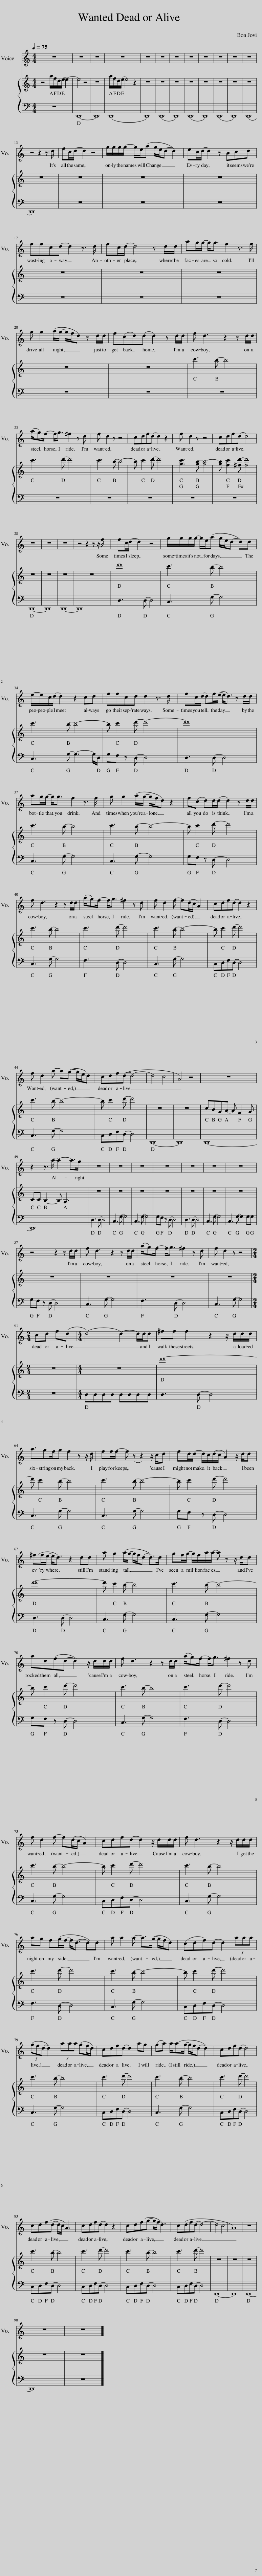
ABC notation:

X:1
%%score 1 { 2 | 3 }
L:1/8
Q:1/4=75
M:4/4
I:linebreak $
K:C
V:1 treble
V:2 treble
V:3 bass
V:1
 z8 | z8 | z8 | z8 | z8 | %5
 z8 | z8 | z8 | z8 | z8 | %10
 z8 | z8 |$ z4 z2 z3/2 d/ | fc/d/- d2 z4 | g/g/g/g/- g/e/(a g/e/d- d2) | %15
 ec/d/- d2 z Bcd |$ ffcd- d2 z3/2 d/ | fc/d/- d4 z d/d/ | ag/g/- g<g f2 z3/2 f/ |$ g g2 (a/g/- g/f/d) z d/d/ | %20
 f(cd)(d d2) z d/d/ | f d3 z2 z d/d/ |$ (a/g)f/- f<g ^f2 z d | f d2 z z4 | cdfd- d2 z2 | %25
 f d2 z z4 | cdf(d d4) |$ z8 | z8 | z8 | %30
 z4 z2 z z/ f/ | fc/d/- d2 z4 | g/g/g/g/- g/e/(a g/e/d- d)d |$ e/-e/c/d/- d2 z2 cd | ffcd d2 z3/2 d/ | %35
 fc/d/- df/(e/- e<d) z d/d/ |$ ag/g/- g<g f2 z3/2 f/ | g g2 (a/g/- g/f/d) z2 | f(c d)d/(d/ d2) z d/d/ |$ f d3 z2 z d/d/ | %40
 (a/g)f/- f<g ^f2 z d | f d2 f- f(d/c/ A2) | cdfd- d2 z2 |$ f d2 a- a(g- g/e/d) | cdf(d- d4- | %45
 d4 c4 | A4) z4 | z8 |$ z2 z3/2 a/- a2- a>g | z8 | %50
 z8 | z8 | z8 | z8 | z8 | %55
 z8 |$ z4 z2 z d/d/ | f d3 z2 z d/d/ | (a/g)f/- f<g ^f2 z d | f d2 z z4 |$ %60
[M:2/4] cd f(d |[M:4/4] (d4) d2-) d/d/d | ^ff f2 z2 z/ d/d/d/ |$ a3/2gf/g f2 z z/ d/ | ff/f/- f (z z2) z/ c/d | %65
 fd/d/- d/c/(d/c/ A2) z/ d/d |$ ^ff/e/- (e<d) z2 dd | a g2 (a/g/- g/f/(d d>))d | gf/g/- g/f/a/a/- a z z/ d/d |$ ad(fd- d2) z/ d/d/d/ | %70
 f d3 z2 z d/d/ | (a/g)f/- f<g ^f2 z d |$ f d2 f- f(d/c/ A2) | cdfd- d2 z/ d/d/d/ | f d3 z2 z/ d/d/d/ |$ %75
 ag f(g/f/- f<d-) dd | a a2 a- a>(g- g/f/d) | (cdf)d- d2 (3aaa |$ (3(gfd- d2) (3aaa (gf/d/) | cdfd- d2 ag | %80
 (ga) a/ag/- (g/f/d- d2) | cdfd- d4 |$ cdfd- (d/c/ A3) | cdfd- d2 z2 | cdfg- (g/f/ d3) | %85
 cdfd- d4- | (d4 c4 | A8) | z8 |$ z8 | %90
 z8 |] %91
V:2
 z4 a/f/d/e/- e2- | e4 z4 | z8 | a/f/d/(e/ e4) z2 | z8 | %5
 z8 | z8 | z8 | z8 | z8 | %10
 z8 | z8 |$ z8 | z8 | z8 | %15
 z8 |$ z8 | z8 | z8 |$ z8 | %20
 z8 | c'3 b- b4 |$ c'3 d'- d'4 | c'3 b- b4- | b c'2 d'- d'4 | %25
 [gc']3 [gb-] [gb-]4 | [gb] [fc']2 [^fd'-] [fd']4 |$ z8 | z8 | z8 | %30
 z8 | d'8 | c'3 b- b4 |$ c'3 b- b4- | b c'2 d'- d'4- | %35
 d'8 |$ c'3 b- b4 | c'3 b- b4- | b c'2 d'- d'4 |$ c'3 b- b4 | %40
 c'3 d'- d'4 | c'3 b- b4- | b c'2 d'- d'4 |$ c'3 b- b4- | b c'2 d'- d'4 | %45
 z8 | z8 | cBGA- A F2 G |$ CC B,2- B, A,3 | z8 | %50
 z8 | z8 | z8 | z8 | z8 | %55
 z8 |$ z8 | z8 | z8 | z8 |$ %60
[M:2/4] z4 |[M:4/4] z8 | d'8- |$ d' c'2 b- b4 | c'3 b- b4- | %65
 b c'2 d'- d'4 |$ d'8- | d' c'2 b- b4 | c'3 b- b4- |$ b c'2 d'- d'4 | %70
 c'3 b- b4 | c'3 d'- d'4 |$ c'3 b- b4- | b c'2 d'- d'4 | c'3 b- b4 |$ %75
 c'3 d'- d'4 | c'3 b- b4- | b c'2 d'- d'4 |$ c'3 b- b4 | c'3 d'- d'4 | %80
 c'3 b- b4 | c'3 d'- d'4 |$ c'3 b- b4 | c'3 d'- d'4 | c'3 b- b4 | %85
 c'3 d'- d'4 | z8 | z8 | z8 |$ z8 | %90
 z8 |] %91
V:3
 z8 | D,,8- | D,,8 | (D,,8 | D,,8) | %5
 (D,,8 | D,,8) | (D,,8 | D,,8) | (D,,8 | %10
 D,,8) | (D,,8 |$ D,,8) | z8 | z8 | %15
 z8 |$ z8 | z8 | z8 |$ z8 | %20
 z8 | z8 |$ z8 | z8 | z8 | %25
 z8 | z8 |$ D,,8- | D,,8 | D,,8- | %30
 D,,8 | D,3 D,- D,4 | C,3 G,- G,4 |$ C,3 G,- G,3- G,/D,/ | G,F, z D,- D,4 | %35
 D,3 D,- D,4 |$ C,3 G,- G,4 | C,3 G,- G,4 | G,F, z D,- D,4 |$ C,3 G,- G,4 | %40
 F,3 D,- D,4 | C,3 G,- G,4 | C,D,F,D,- D,4 |$ C,3 G,- G,4 | C,D,F,D,- D,4 | %45
 D,,8- | D,,8 | D,,8- |$ D,,8 | D,3 D,- D,4 | %50
 C,3 G,- G,4 | C,3 G,- G,4 | G,F, z D,- D,4 | D,3 D,- D,4 | C,3 G,- G,4 | %55
 C,3 G,- G,2 G,G, |$ G,F, z D,- D,4 | C,3 G,- G,4 | F,3 D,- D,4 | C,3 G,- G,4 |$ %60
[M:2/4] z4 |[M:4/4] D,D,D,D, D,D,D,D, | D,3 D,- D,4 |$ C,3 G,- G,4 | C,3 G,- G,4 | %65
 G,F, z D,- D,4 |$ D,3 D,- D,4 | C,3 G,- G,4 | C,3 G,- G,4 |$ G,F, z D,- D,4 | %70
 C,3 G,- G,4 | F,3 D,- D,4 |$ C,3 G,- G,4 | C,D,F,D,- D,4 | C,3 G,- G,4 |$ %75
 F,3 D,- D,4 | C,3 G,- G,4 | C,D,F,D,- D,4 |$ C,3 G,- G,4 | C,D,F,D,- D,4 | %80
 C,3 G,- G,4 | C,D,F,D,- D,4 |$ C,D,F,D,- D,4 | C,D,F,D,- D,4 | C,D,F,D,- D,4 | %85
 C,D,F,D,- D,4 | D,,8- | D,,8 | D,,8- |$ D,,8 | %90
 z8 |] %91
